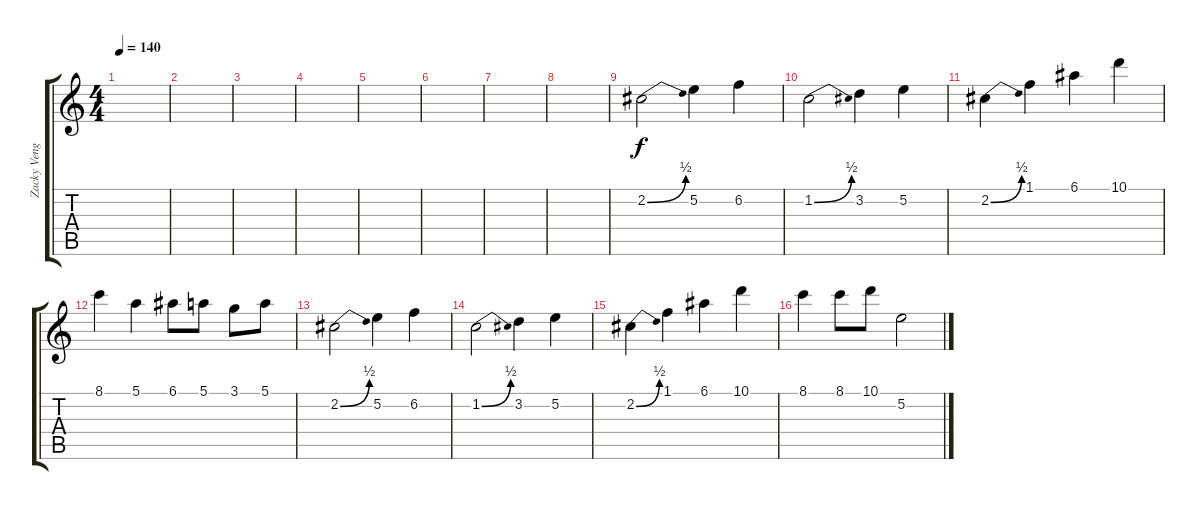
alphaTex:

\track ("Zacky Vengeance" "Zacky Veng") {instrument electricguitarjazz}
\staff {score tabs}
\tuning (E4 B3 G3 D3 A2 E2) {hide}
\ts (4 4)
\tempo 140
\clef g2
\ks c
|
|
|
|
|
|
|
|
2.2{be (bend 0 0 60 2)}.2 5.2.4 6.2.4 |
1.2{be (bend 0 0 60 2)}.2 3.2.4 5.2.4 |
2.2{be (bend 0 0 60 2)}.4 1.1.4 6.1.4 10.1.4 |
8.1.4 5.1.4 6.1.8 5.1.8 3.1.8 5.1.8 |
2.2{be (bend 0 0 60 2)}.2 5.2.4 6.2.4 |
1.2{be (bend 0 0 60 2)}.2 3.2.4 5.2.4 |
2.2{be (bend 0 0 60 2)}.4 1.1.4 6.1.4 10.1.4 |
8.1.4 8.1.8 10.1.8 5.2.2
